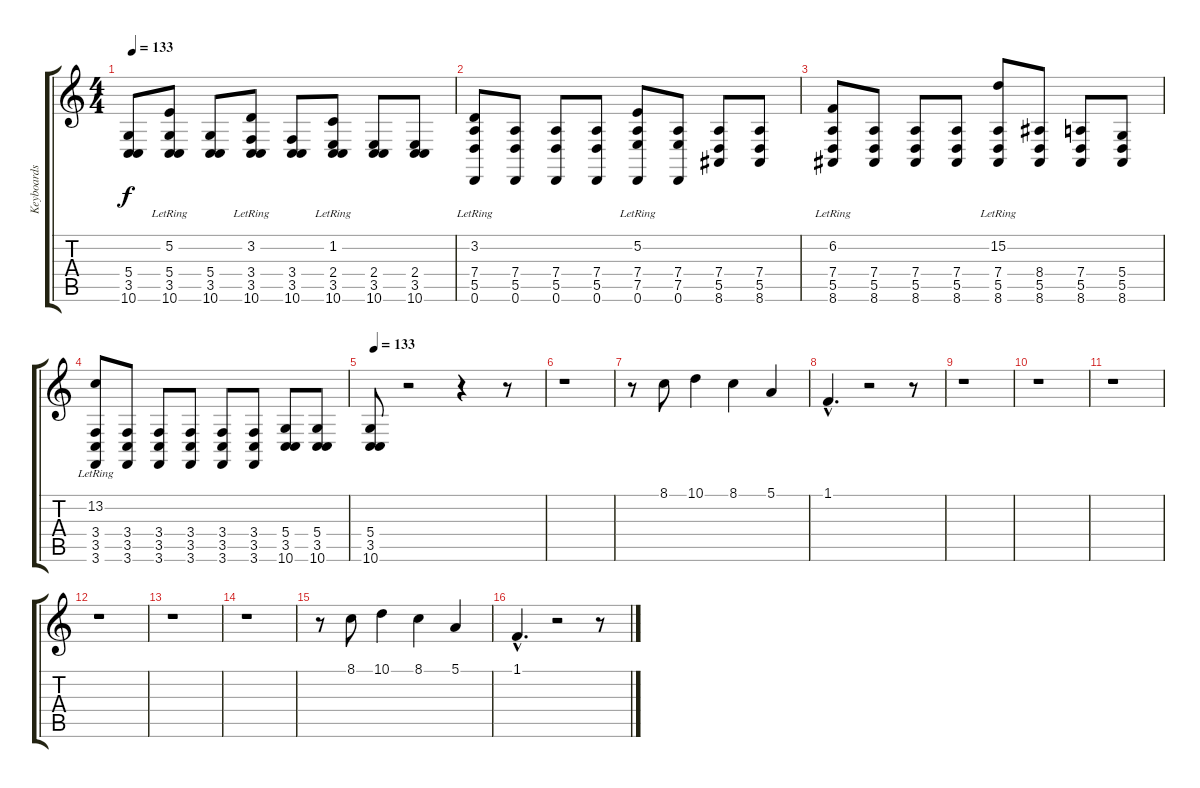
\track ("Keyboards" "Keyboards") {instrument lead2sawtooth}
\staff {score tabs}
\tuning (E4 B3 G3 D3 A2 D2) {hide}
\ts (4 4)
\tempo 133
\clef g2
\ks c
(5.4 3.5 10.6).8{dy f} (5.2{lr} 5.4 3.5 10.6).8 (5.4 3.5 10.6).8 (3.2{lr} 3.4 3.5 10.6).8 (3.4 3.5 10.6).8 (1.2{lr} 2.4 3.5 10.6).8 (2.4 3.5 10.6).8 (2.4 3.5 10.6).8 |
(3.2{lr} 7.4 5.5 0.6).8 (7.4 5.5 0.6).8 (7.4 5.5 0.6).8 (7.4 5.5 0.6).8 (5.2{lr} 7.4 7.5 0.6).8 (7.4 7.5 0.6).8 (7.4 5.5 8.6).8 (7.4 5.5 8.6).8 |
(6.2{lr} 7.4 5.5 8.6).8 (7.4 5.5 8.6).8 (7.4 5.5 8.6).8 (7.4 5.5 8.6).8 (15.2{lr} 7.4 5.5 8.6).8 (8.4 5.5 8.6).8 (7.4 5.5 8.6).8 (5.4 5.5 8.6).8 |
(13.2{lr} 3.4 3.5 3.6).8 (3.4 3.5 3.6).8 (3.4 3.5 3.6).8 (3.4 3.5 3.6).8 (3.4 3.5 3.6).8 (3.4 3.5 3.6).8 (5.4 3.5 10.6).8 (5.4 3.5 10.6).8 |
\tempo 133
(5.4 3.5 10.6).8 r.2 r.4 r.8 |
r.1 |
r.8 8.1.8{instrument lead1square} 10.1.4 8.1.4 5.1.4 |
1.1{hac}.4{d} r.2 r.8 |
r.1 |
r.1 |
r.1 |
r.1 |
r.1 |
r.1 |
r.8 8.1.8{instrument lead1square} 10.1.4 8.1.4 5.1.4 |
1.1{hac}.4{d} r.2 r.8
